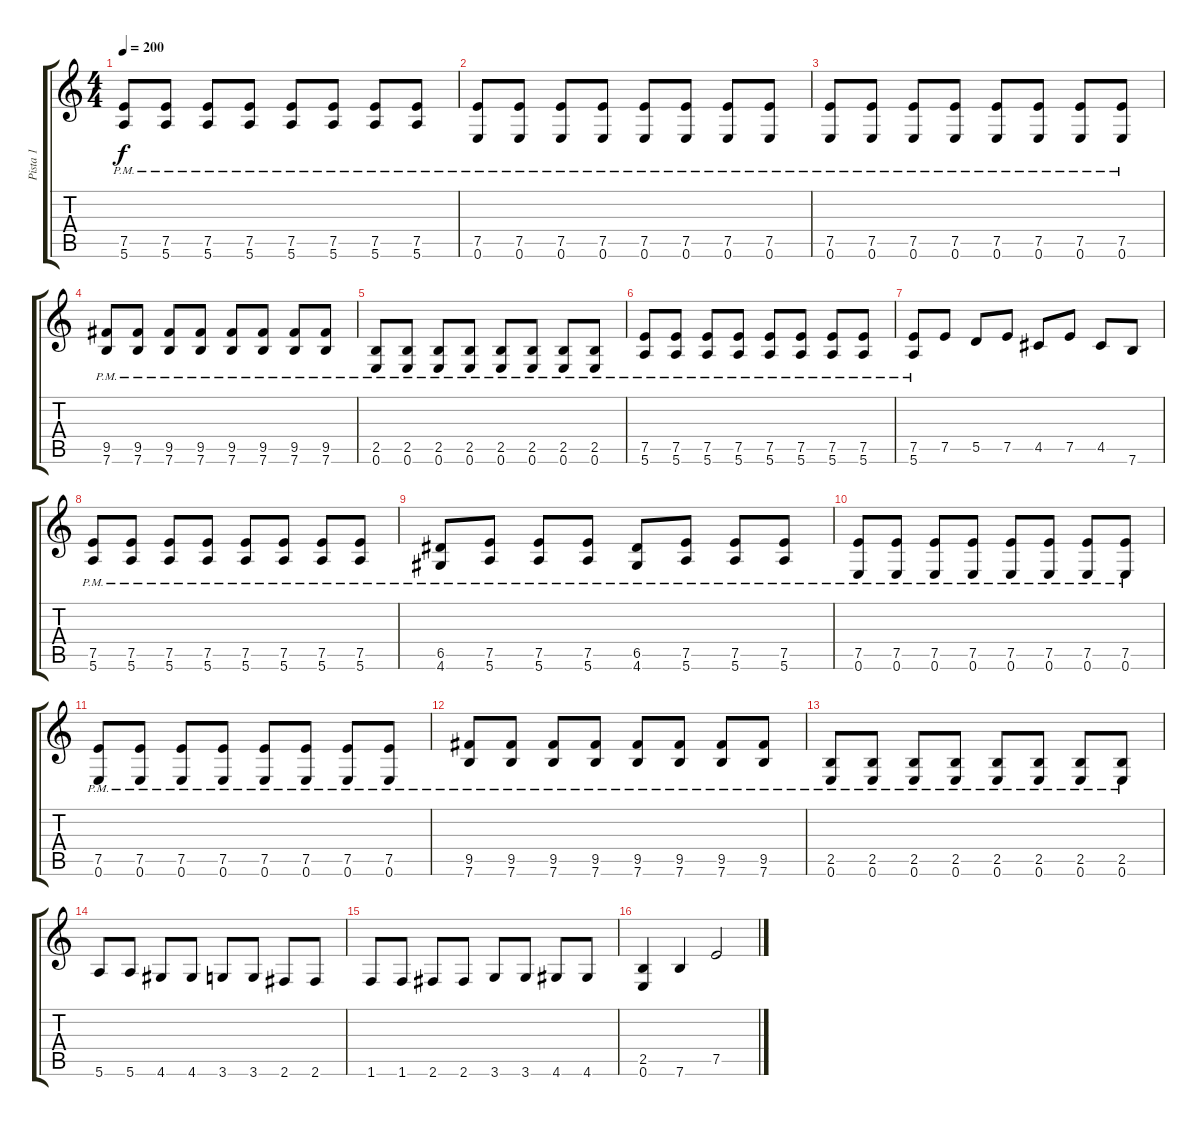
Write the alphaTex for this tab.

\track ("Pista 1" "Pista 1") {instrument overdrivenguitar}
\staff {score tabs}
\tuning (E4 B3 G3 D3 A2 E2) {hide}
\ts (4 4)
\tempo 200
\clef g2
\ks c
(7.5{pm} 5.6{pm}).8{dy f} (7.5{pm} 5.6{pm}).8 (7.5{pm} 5.6{pm}).8 (7.5{pm} 5.6{pm}).8 (7.5{pm} 5.6{pm}).8 (7.5{pm} 5.6{pm}).8 (7.5{pm} 5.6{pm}).8 (7.5{pm} 5.6{pm}).8 |
(7.5{pm} 0.6{pm}).8 (7.5{pm} 0.6{pm}).8 (7.5{pm} 0.6{pm}).8 (7.5{pm} 0.6{pm}).8 (7.5{pm} 0.6{pm}).8 (7.5{pm} 0.6{pm}).8 (7.5{pm} 0.6{pm}).8 (7.5{pm} 0.6{pm}).8 |
(7.5{pm} 0.6{pm}).8 (7.5{pm} 0.6{pm}).8 (7.5{pm} 0.6{pm}).8 (7.5{pm} 0.6{pm}).8 (7.5{pm} 0.6{pm}).8 (7.5{pm} 0.6{pm}).8 (7.5{pm} 0.6{pm}).8 (7.5{pm} 0.6{pm}).8 |
(9.5{pm} 7.6{pm}).8 (9.5{pm} 7.6{pm}).8 (9.5{pm} 7.6{pm}).8 (9.5{pm} 7.6{pm}).8 (9.5{pm} 7.6{pm}).8 (9.5{pm} 7.6{pm}).8 (9.5{pm} 7.6{pm}).8 (9.5{pm} 7.6{pm}).8 |
(2.5{pm} 0.6{pm}).8 (2.5{pm} 0.6{pm}).8 (2.5{pm} 0.6{pm}).8 (2.5{pm} 0.6{pm}).8 (2.5{pm} 0.6{pm}).8 (2.5{pm} 0.6{pm}).8 (2.5{pm} 0.6{pm}).8 (2.5{pm} 0.6{pm}).8 |
(7.5{pm} 5.6{pm}).8 (7.5{pm} 5.6{pm}).8 (7.5{pm} 5.6{pm}).8 (7.5{pm} 5.6{pm}).8 (7.5{pm} 5.6{pm}).8 (7.5{pm} 5.6{pm}).8 (7.5{pm} 5.6{pm}).8 (7.5{pm} 5.6{pm}).8 |
(7.5{pm} 5.6{pm}).8 7.5.8 5.5.8 7.5.8 4.5.8 7.5.8 4.5.8 7.6.8 |
(7.5{pm} 5.6{pm}).8 (7.5{pm} 5.6{pm}).8 (7.5{pm} 5.6{pm}).8 (7.5{pm} 5.6{pm}).8 (7.5{pm} 5.6{pm}).8 (7.5{pm} 5.6{pm}).8 (7.5{pm} 5.6{pm}).8 (7.5{pm} 5.6{pm}).8 |
(6.5{pm} 4.6{pm}).8 (7.5{pm} 5.6{pm}).8 (7.5{pm} 5.6{pm}).8 (7.5{pm} 5.6{pm}).8 (6.5{pm} 4.6{pm}).8 (7.5{pm} 5.6{pm}).8 (7.5{pm} 5.6{pm}).8 (7.5{pm} 5.6{pm}).8 |
(7.5{pm} 0.6{pm}).8 (7.5{pm} 0.6{pm}).8 (7.5{pm} 0.6{pm}).8 (7.5{pm} 0.6{pm}).8 (7.5{pm} 0.6{pm}).8 (7.5{pm} 0.6{pm}).8 (7.5{pm} 0.6{pm}).8 (7.5{pm} 0.6{pm}).8 |
(7.5{pm} 0.6{pm}).8 (7.5{pm} 0.6{pm}).8 (7.5{pm} 0.6{pm}).8 (7.5{pm} 0.6{pm}).8 (7.5{pm} 0.6{pm}).8 (7.5{pm} 0.6{pm}).8 (7.5{pm} 0.6{pm}).8 (7.5{pm} 0.6{pm}).8 |
(9.5{pm} 7.6{pm}).8 (9.5{pm} 7.6{pm}).8 (9.5{pm} 7.6{pm}).8 (9.5{pm} 7.6{pm}).8 (9.5{pm} 7.6{pm}).8 (9.5{pm} 7.6{pm}).8 (9.5{pm} 7.6{pm}).8 (9.5{pm} 7.6{pm}).8 |
(2.5{pm} 0.6{pm}).8 (2.5{pm} 0.6{pm}).8 (2.5{pm} 0.6{pm}).8 (2.5{pm} 0.6{pm}).8 (2.5{pm} 0.6{pm}).8 (2.5{pm} 0.6{pm}).8 (2.5{pm} 0.6{pm}).8 (2.5{pm} 0.6{pm}).8 |
5.6.8 5.6.8 4.6.8 4.6.8 3.6.8 3.6.8 2.6.8 2.6.8 |
1.6.8 1.6.8 2.6.8 2.6.8 3.6.8 3.6.8 4.6.8 4.6.8 |
(2.5 0.6).4 7.6.4 7.5.2
